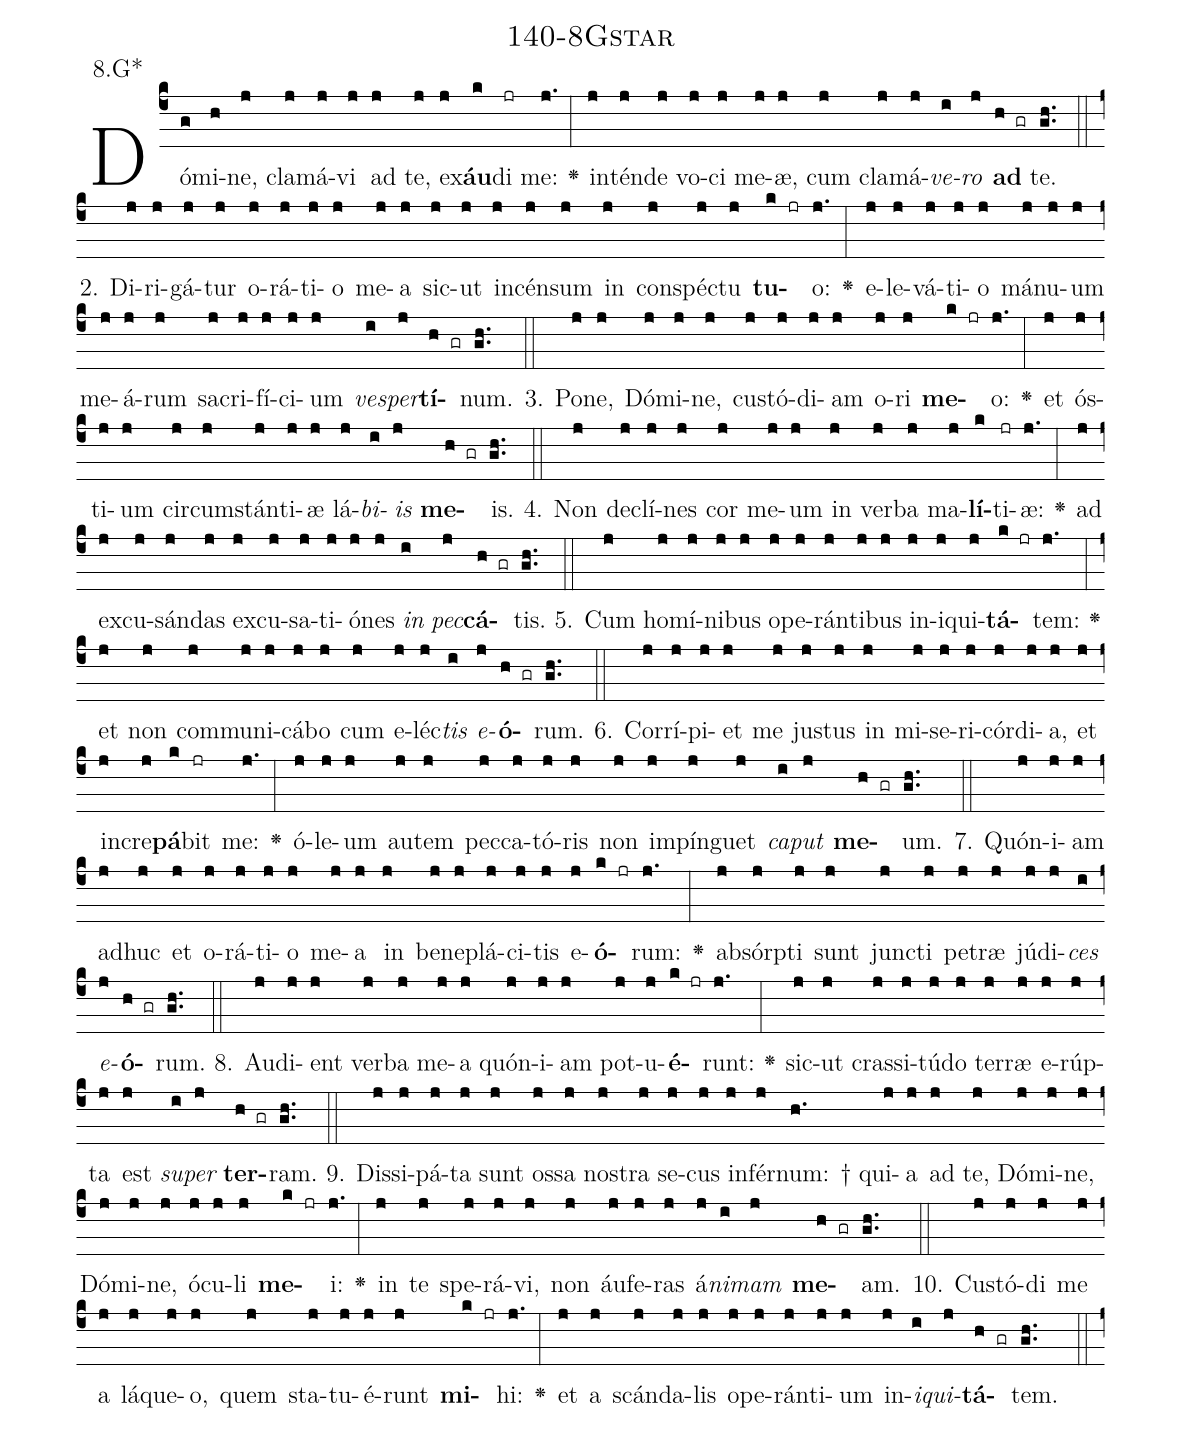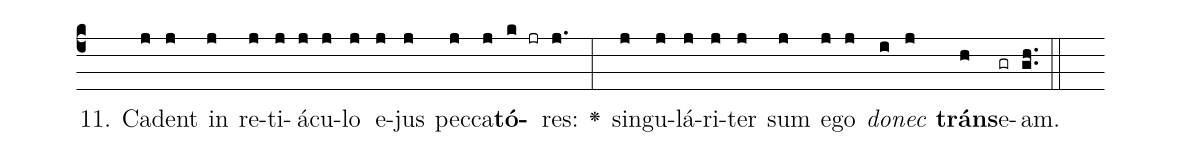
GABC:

name: 140-8Gstar;
annotation: 8.G*;
%%
(c4)Dó(g)mi(h)ne,(j) cla(j)má(j)vi(j) ad(j) te,(j) ex(j)<b>áu</b>(k)di(jr) me:(j.) <v>\greheightstar</v>(:) in(j)tén(j)de(j) vo(j)ci(j) me(j)æ,(j) cum(j) cla(j)má(j)<i>ve</i>(i)<i>ro</i>(j) <b>ad</b>(h gr) te.(gh..) (::)
2. Di(j)ri(j)gá(j)tur(j) o(j)rá(j)ti(j)o(j) me(j)a(j) sic(j)ut(j) in(j)cén(j)sum(j) in(j) con(j)spéc(j)tu(j) <b>tu</b>(k jr)o:(j.) <v>\greheightstar</v>(:) e(j)le(j)vá(j)ti(j)o(j) má(j)nu(j)um(j) me(j)á(j)rum(j) sa(j)cri(j)fí(j)ci(j)um(j) <i>ves</i>(i)<i>per</i>(j)<b>tí</b>(h gr)num.(gh..) (::)
3. Po(j)ne,(j) Dó(j)mi(j)ne,(j) cus(j)tó(j)di(j)am(j) o(j)ri(j) <b>me</b>(k jr)o:(j.) <v>\greheightstar</v>(:) et(j) ós(j)ti(j)um(j) cir(j)cum(j)stán(j)ti(j)æ(j) lá(j)<i>bi</i>(i)<i>is</i>(j) <b>me</b>(h gr)is.(gh..) (::)
4. Non(j) de(j)clí(j)nes(j) cor(j) me(j)um(j) in(j) ver(j)ba(j) ma(j)<b>lí</b>(k)ti(jr)æ:(j.) <v>\greheightstar</v>(:) ad(j) ex(j)cu(j)sán(j)das(j) ex(j)cu(j)sa(j)ti(j)ó(j)nes(j) <i>in</i>(i) <i>pec</i>(j)<b>cá</b>(h gr)tis.(gh..) (::)
5. Cum(j) ho(j)mí(j)ni(j)bus(j) o(j)pe(j)rán(j)ti(j)bus(j) in(j)i(j)qui(j)<b>tá</b>(k jr)tem:(j.) <v>\greheightstar</v>(:) et(j) non(j) com(j)mu(j)ni(j)cá(j)bo(j) cum(j) e(j)léc(j)<i>tis</i>(i) <i>e</i>(j)<b>ó</b>(h gr)rum.(gh..) (::)
6. Cor(j)rí(j)pi(j)et(j) me(j) jus(j)tus(j) in(j) mi(j)se(j)ri(j)cór(j)di(j)a,(j) et(j) in(j)cre(j)<b>pá</b>(k)bit(jr) me:(j.) <v>\greheightstar</v>(:) ó(j)le(j)um(j) au(j)tem(j) pec(j)ca(j)tó(j)ris(j) non(j) im(j)pín(j)guet(j) <i>ca</i>(i)<i>put</i>(j) <b>me</b>(h gr)um.(gh..) (::)
7. Quón(j)i(j)am(j) ad(j)huc(j) et(j) o(j)rá(j)ti(j)o(j) me(j)a(j) in(j) be(j)ne(j)plá(j)ci(j)tis(j) e(j)<b>ó</b>(k jr)rum:(j.) <v>\greheightstar</v>(:) ab(j)sórp(j)ti(j) sunt(j) junc(j)ti(j) pe(j)træ(j) jú(j)di(j)<i>ces</i>(i) <i>e</i>(j)<b>ó</b>(h gr)rum.(gh..) (::)
8. Au(j)di(j)ent(j) ver(j)ba(j) me(j)a(j) quón(j)i(j)am(j) pot(j)u(j)<b>é</b>(k jr)runt:(j.) <v>\greheightstar</v>(:) sic(j)ut(j) cras(j)si(j)tú(j)do(j) ter(j)ræ(j) e(j)rúp(j)ta(j) est(j) <i>su</i>(i)<i>per</i>(j) <b>ter</b>(h gr)ram.(gh..) (::)
9. Dis(j)si(j)pá(j)ta(j) sunt(j) os(j)sa(j) nos(j)tra(j) se(j)cus(j) in(j)fér(j)num: †(h.) qui(j)a(j) ad(j) te,(j) Dó(j)mi(j)ne,(j) Dó(j)mi(j)ne,(j) ó(j)cu(j)li(j) <b>me</b>(k jr)i:(j.) <v>\greheightstar</v>(:) in(j) te(j) spe(j)rá(j)vi,(j) non(j) áu(j)fe(j)ras(j) á(j)<i>ni</i>(i)<i>mam</i>(j) <b>me</b>(h gr)am.(gh..) (::)
10. Cus(j)tó(j)di(j) me(j) a(j) lá(j)que(j)o,(j) quem(j) sta(j)tu(j)é(j)runt(j) <b>mi</b>(k jr)hi:(j.) <v>\greheightstar</v>(:) et(j) a(j) scán(j)da(j)lis(j) o(j)pe(j)rán(j)ti(j)um(j) in(j)<i>i</i>(i)<i>qui</i>(j)<b>tá</b>(h gr)tem.(gh..) (::)
11. Ca(j)dent(j) in(j) re(j)ti(j)á(j)cu(j)lo(j) e(j)jus(j) pec(j)ca(j)<b>tó</b>(k jr)res:(j.) <v>\greheightstar</v>(:) sin(j)gu(j)lá(j)ri(j)ter(j) sum(j) e(j)go(j) <i>do</i>(i)<i>nec</i>(j) <b>tráns</b>(h)e(gr)am.(gh..) (::)
